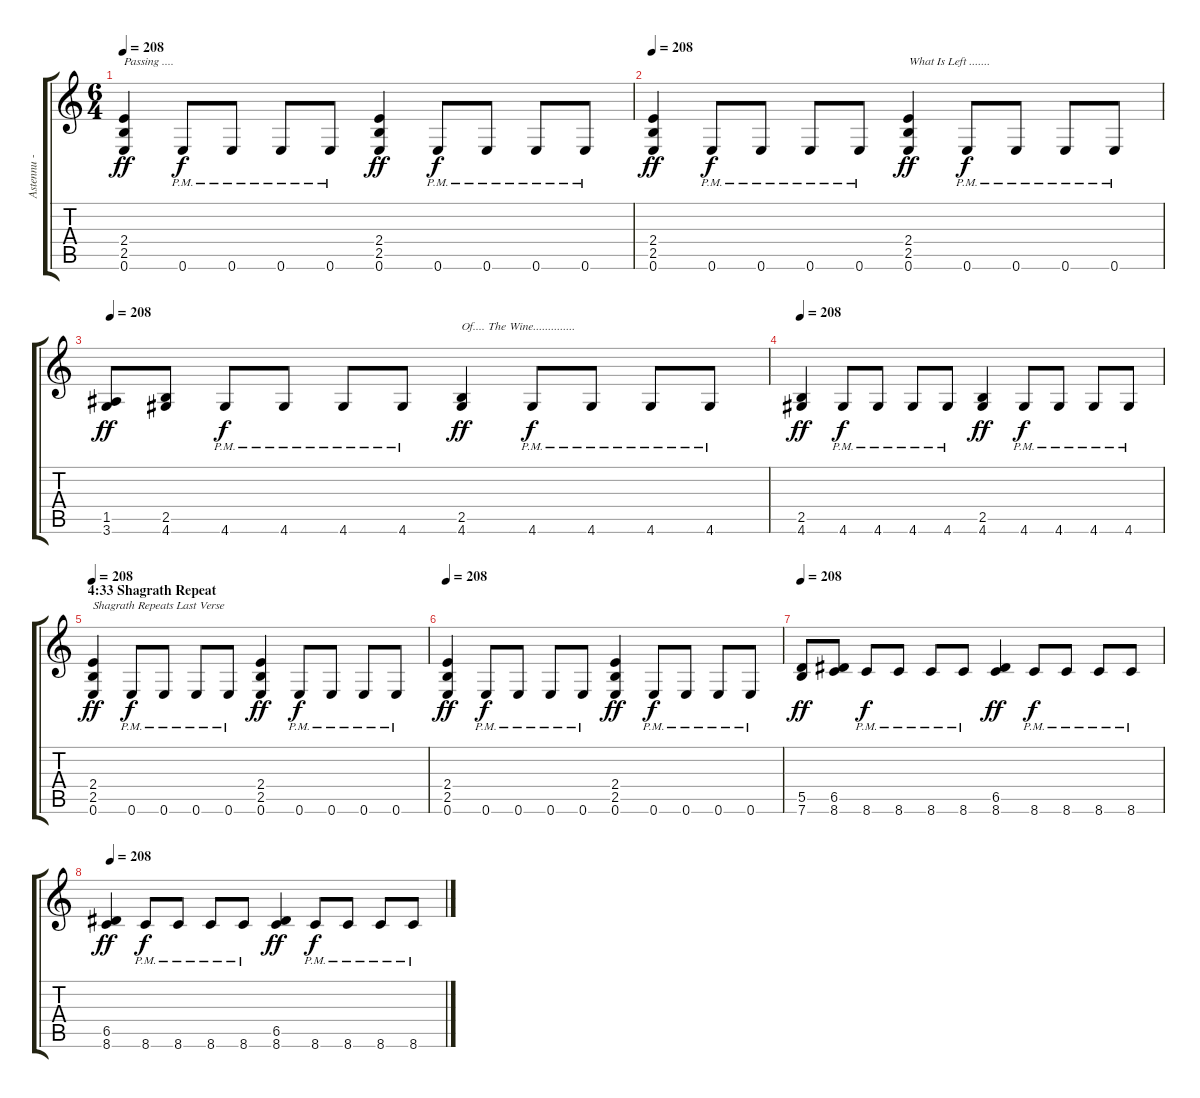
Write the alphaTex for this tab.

\track ("Astennu - Lead Guitar" "Astennu - ") {instrument distortionguitar}
\staff {score tabs}
\tuning (E4 B3 G3 D3 A2 E2) {hide}
\ts (6 4)
\tempo 208
\clef g2
\ks c
(2.4 2.5 0.6).4{txt "Passing ...." dy ff} 0.6{pm}.8{dy f} 0.6{pm}.8 0.6{pm}.8 0.6{pm}.8 (2.4 2.5 0.6).4{dy ff} 0.6{pm}.8{dy f} 0.6{pm}.8 0.6{pm}.8 0.6{pm}.8 |
\tempo 208
(2.4 2.5 0.6).4{dy ff} 0.6{pm}.8{dy f} 0.6{pm}.8 0.6{pm}.8 0.6{pm}.8 (2.4 2.5 0.6).4{txt "What Is Left ......." dy ff} 0.6{pm}.8{dy f} 0.6{pm}.8 0.6{pm}.8 0.6{pm}.8 |
\tempo 208
(1.5 3.6).8{dy ff} (2.5 4.6).8 4.6{pm}.8{dy f} 4.6{pm}.8 4.6{pm}.8 4.6{pm}.8 (2.5 4.6).4{txt "Of.... The Wine.............." dy ff} 4.6{pm}.8{dy f} 4.6{pm}.8 4.6{pm}.8 4.6{pm}.8 |
\tempo 208
(2.5 4.6).4{dy ff} 4.6{pm}.8{dy f} 4.6{pm}.8 4.6{pm}.8 4.6{pm}.8 (2.5 4.6).4{dy ff} 4.6{pm}.8{dy f} 4.6{pm}.8 4.6{pm}.8 4.6{pm}.8 |
\section ("" "4:33 Shagrath Repeat")
\tempo 208
(2.4 2.5 0.6).4{txt "Shagrath Repeats Last Verse" dy ff} 0.6{pm}.8{dy f} 0.6{pm}.8 0.6{pm}.8 0.6{pm}.8 (2.4 2.5 0.6).4{dy ff} 0.6{pm}.8{dy f} 0.6{pm}.8 0.6{pm}.8 0.6{pm}.8 |
\tempo 208
(2.4 2.5 0.6).4{dy ff} 0.6{pm}.8{dy f} 0.6{pm}.8 0.6{pm}.8 0.6{pm}.8 (2.4 2.5 0.6).4{dy ff} 0.6{pm}.8{dy f} 0.6{pm}.8 0.6{pm}.8 0.6{pm}.8 |
\tempo 208
(5.5 7.6).8{dy ff} (6.5 8.6).8 8.6{pm}.8{dy f} 8.6{pm}.8 8.6{pm}.8 8.6{pm}.8 (6.5 8.6).4{dy ff} 8.6{pm}.8{dy f} 8.6{pm}.8 8.6{pm}.8 8.6{pm}.8 |
\tempo 208
(6.5 8.6).4{dy ff} 8.6{pm}.8{dy f} 8.6{pm}.8 8.6{pm}.8 8.6{pm}.8 (6.5 8.6).4{dy ff} 8.6{pm}.8{dy f} 8.6{pm}.8 8.6{pm}.8 8.6{pm}.8
